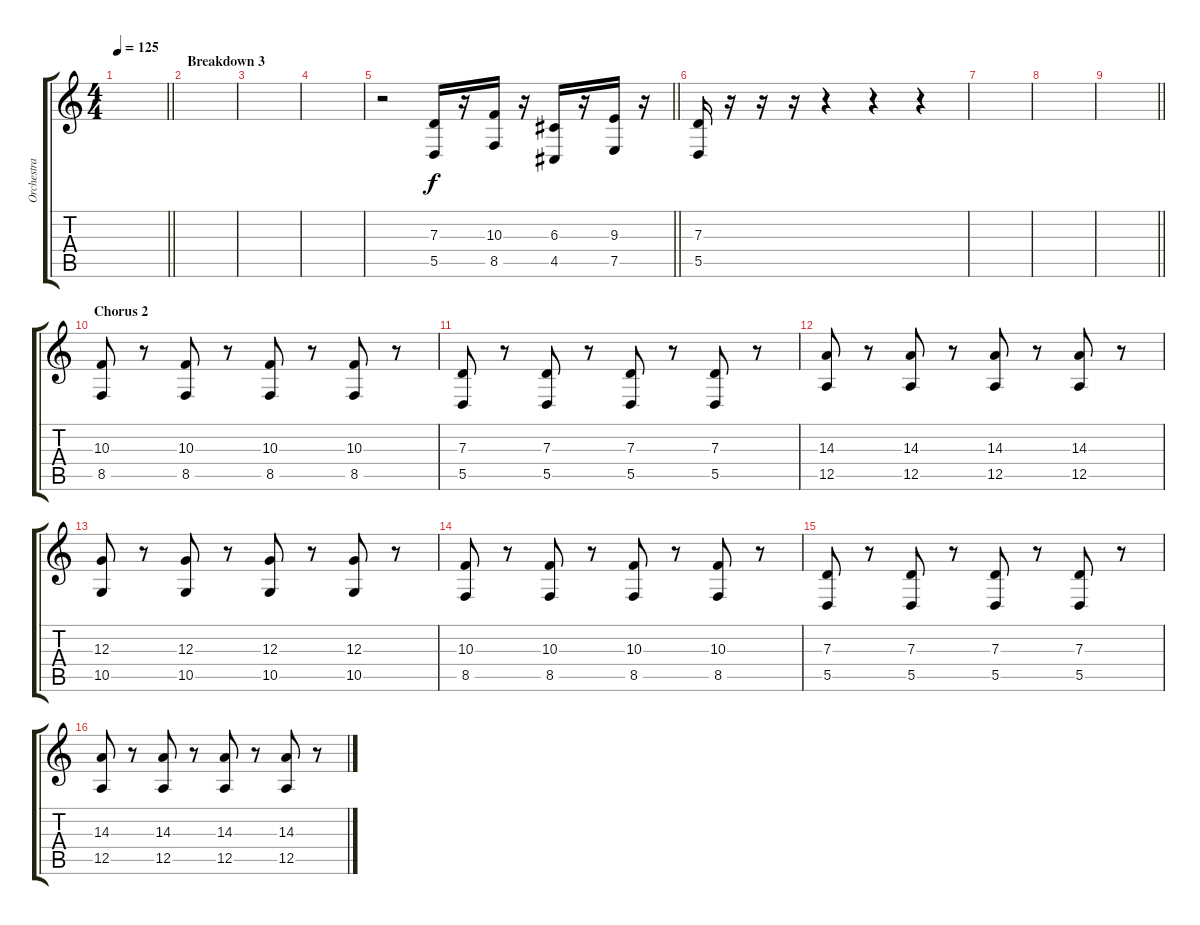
\track ("Orchestra" "Orchestra") {instrument violin}
\staff {score tabs}
\tuning (E4 B3 G3 D3 A2 D2) {hide}
\ts (4 4)
\tempo 125
\clef g2
\barLineRight lightlight
\ks c
|
\section ("" "Breakdown 3")
|
|
|
\barLineRight lightlight
r.2 (7.3 5.5).16 r.16 (10.3 8.5).16 r.16 (6.3 4.5).16 r.16 (9.3 7.5).16 r.16 |
(7.3 5.5).16 r.16 r.16 r.16 r.4 r.4 r.4 |
|
|
\barLineRight lightlight
|
\section ("" "Chorus 2")
(10.3 8.5).8 r.8 (10.3 8.5).8 r.8 (10.3 8.5).8 r.8 (10.3 8.5).8 r.8 |
(7.3 5.5).8 r.8 (7.3 5.5).8 r.8 (7.3 5.5).8 r.8 (7.3 5.5).8 r.8 |
(14.3 12.5).8 r.8 (14.3 12.5).8 r.8 (14.3 12.5).8 r.8 (14.3 12.5).8 r.8 |
(12.3 10.5).8 r.8 (12.3 10.5).8 r.8 (12.3 10.5).8 r.8 (12.3 10.5).8 r.8 |
(10.3 8.5).8 r.8 (10.3 8.5).8 r.8 (10.3 8.5).8 r.8 (10.3 8.5).8 r.8 |
(7.3 5.5).8 r.8 (7.3 5.5).8 r.8 (7.3 5.5).8 r.8 (7.3 5.5).8 r.8 |
(14.3 12.5).8 r.8 (14.3 12.5).8 r.8 (14.3 12.5).8 r.8 (14.3 12.5).8 r.8
